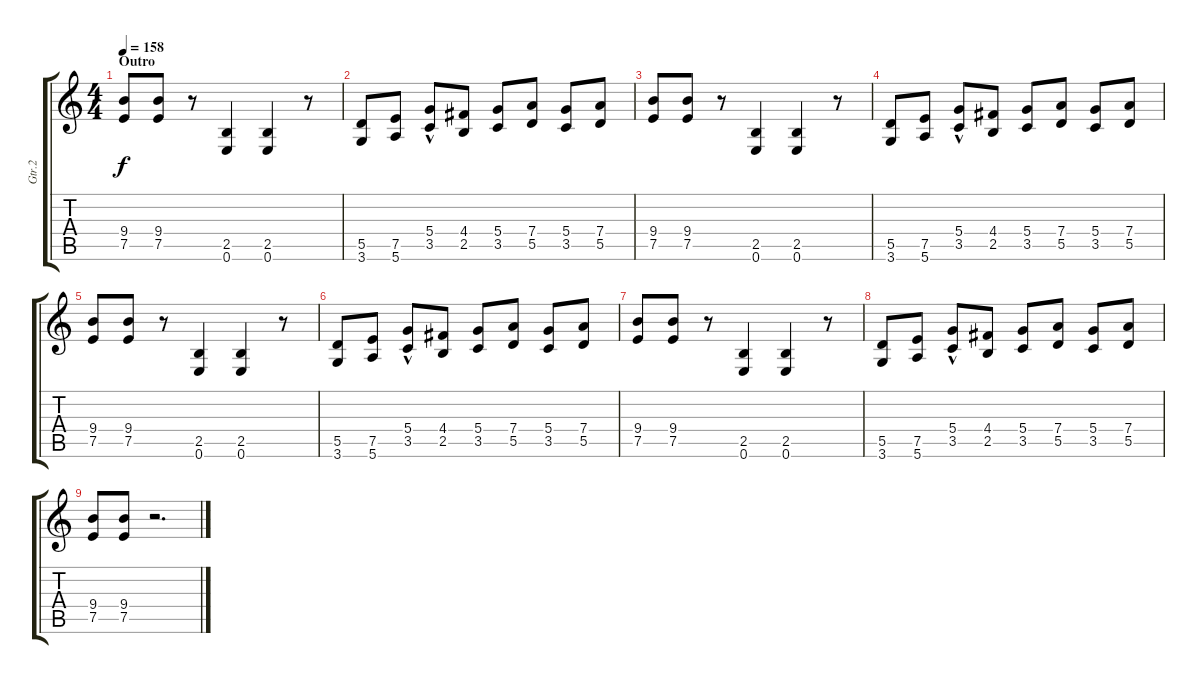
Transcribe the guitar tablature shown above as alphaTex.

\track ("Gtr.2 " "Gtr.2 ") {instrument distortionguitar}
\staff {score tabs}
\tuning (E4 B3 G3 D3 A2 E2) {hide}
\ts (4 4)
\section ("" "Outro")
\tempo 158
\clef g2
\ks c
(9.4 7.5).8{dy f} (9.4 7.5).8 r.8 (2.5 0.6).4 (2.5 0.6).4 r.8 |
(5.5 3.6).8 (7.5 5.6).8 (5.4{hac} 3.5).8 (4.4 2.5).8 (5.4 3.5).8 (7.4 5.5).8 (5.4 3.5).8 (7.4 5.5).8 |
(9.4 7.5).8 (9.4 7.5).8 r.8 (2.5 0.6).4 (2.5 0.6).4 r.8 |
(5.5 3.6).8 (7.5 5.6).8 (5.4{hac} 3.5).8 (4.4 2.5).8 (5.4 3.5).8 (7.4 5.5).8 (5.4 3.5).8 (7.4 5.5).8 |
(9.4 7.5).8 (9.4 7.5).8 r.8 (2.5 0.6).4 (2.5 0.6).4 r.8 |
(5.5 3.6).8 (7.5 5.6).8 (5.4{hac} 3.5).8 (4.4 2.5).8 (5.4 3.5).8 (7.4 5.5).8 (5.4 3.5).8 (7.4 5.5).8 |
(9.4 7.5).8 (9.4 7.5).8 r.8 (2.5 0.6).4 (2.5 0.6).4 r.8 |
(5.5 3.6).8 (7.5 5.6).8 (5.4{hac} 3.5).8 (4.4 2.5).8 (5.4 3.5).8 (7.4 5.5).8 (5.4 3.5).8 (7.4 5.5).8 |
(9.4 7.5).8 (9.4 7.5).8 r.2{d}
